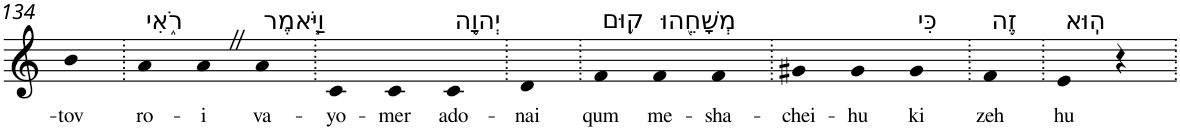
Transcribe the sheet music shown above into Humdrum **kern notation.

**kern	**text
*part1	*part1
*staff1	*staff1
*I"Piano	*
*I'Pno	*
!!LO:PB:g=z
*clefG2	*
*k[]	*
=134	=134
!	!LO:LY:b
4b	-tov
=135.	=135.
!LO:TX:a:t=רֹ֑אִי	!
!	!LO:LY:b
4a	ro-
!	!LO:LY:b
4aZ	-i
!LO:TX:a:t=וַיֹּ֧אמֶר	!
!	!LO:LY:b
4a	va-
=136.	=136.
!	!LO:LY:b
4c	-yo-
!	!LO:LY:b
4c	-mer
!LO:TX:a:t=יְהוָ֛ה	!
!	!LO:LY:b
4c	ado-
=137.	=137.
!	!LO:LY:b
4d	-nai
=138.	=138.
!LO:TX:a:t=ק֥וּם	!
!	!LO:LY:b
4f	qum
!LO:TX:a:t=מְשָׁחֵ֖הוּ	!
!	!LO:LY:b
4f	me-
!	!LO:LY:b
4f	-sha-
=139.	=139.
!	!LO:LY:b
4g#X	-chei-
!	!LO:LY:b
4g#	-hu
!LO:TX:a:t=כִּי	!
!	!LO:LY:b
4g#	ki
=140.	=140.
!LO:TX:a:t=זֶ֥ה	!
!	!LO:LY:b
4f	zeh
=141.	=141.
!LO:TX:a:t=הֽוּא	!
!	!LO:LY:b
4e	hu
4r	.
=.	=.
*-	*-
